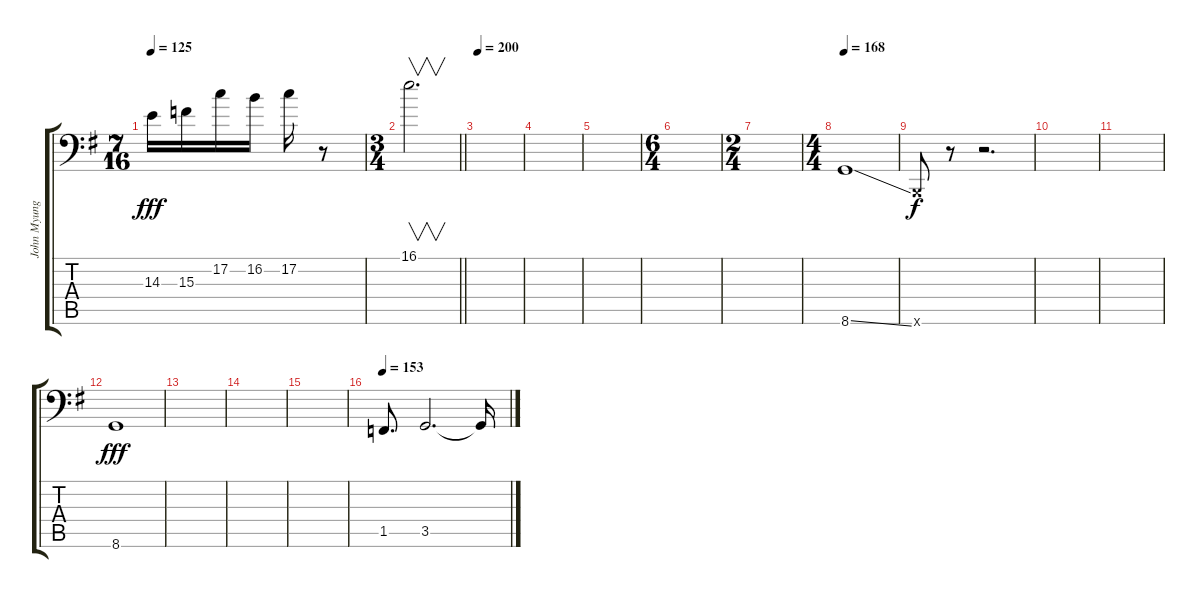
\track ("John Myung - Bass 6 Strings" "John Myung") {instrument electricbassfinger}
\staff {score tabs}
\tuning (C3 G2 D2 A1 E1 B0) {hide}
\ts (7 16)
\tempo 125
\clef f4
\ks g
14.3.16{dy fff} 15.3.16 17.2.16 16.2.16 17.2.16 r.8 |
\ts (3 4)
\barLineRight lightlight
16.1.2{v d} |
\tempo 200
|
|
|
\ts (6 4)
|
\ts (2 4)
|
\ts (4 4)
\tempo 168
8.6{ss}.1 |
0.6{x}.8{dy f} r.8 r.2{d} |
|
|
8.6.1{dy fff} |
|
|
|
\tempo 153
1.5.8{d} 3.5.2{d} 3.5{t}.16
